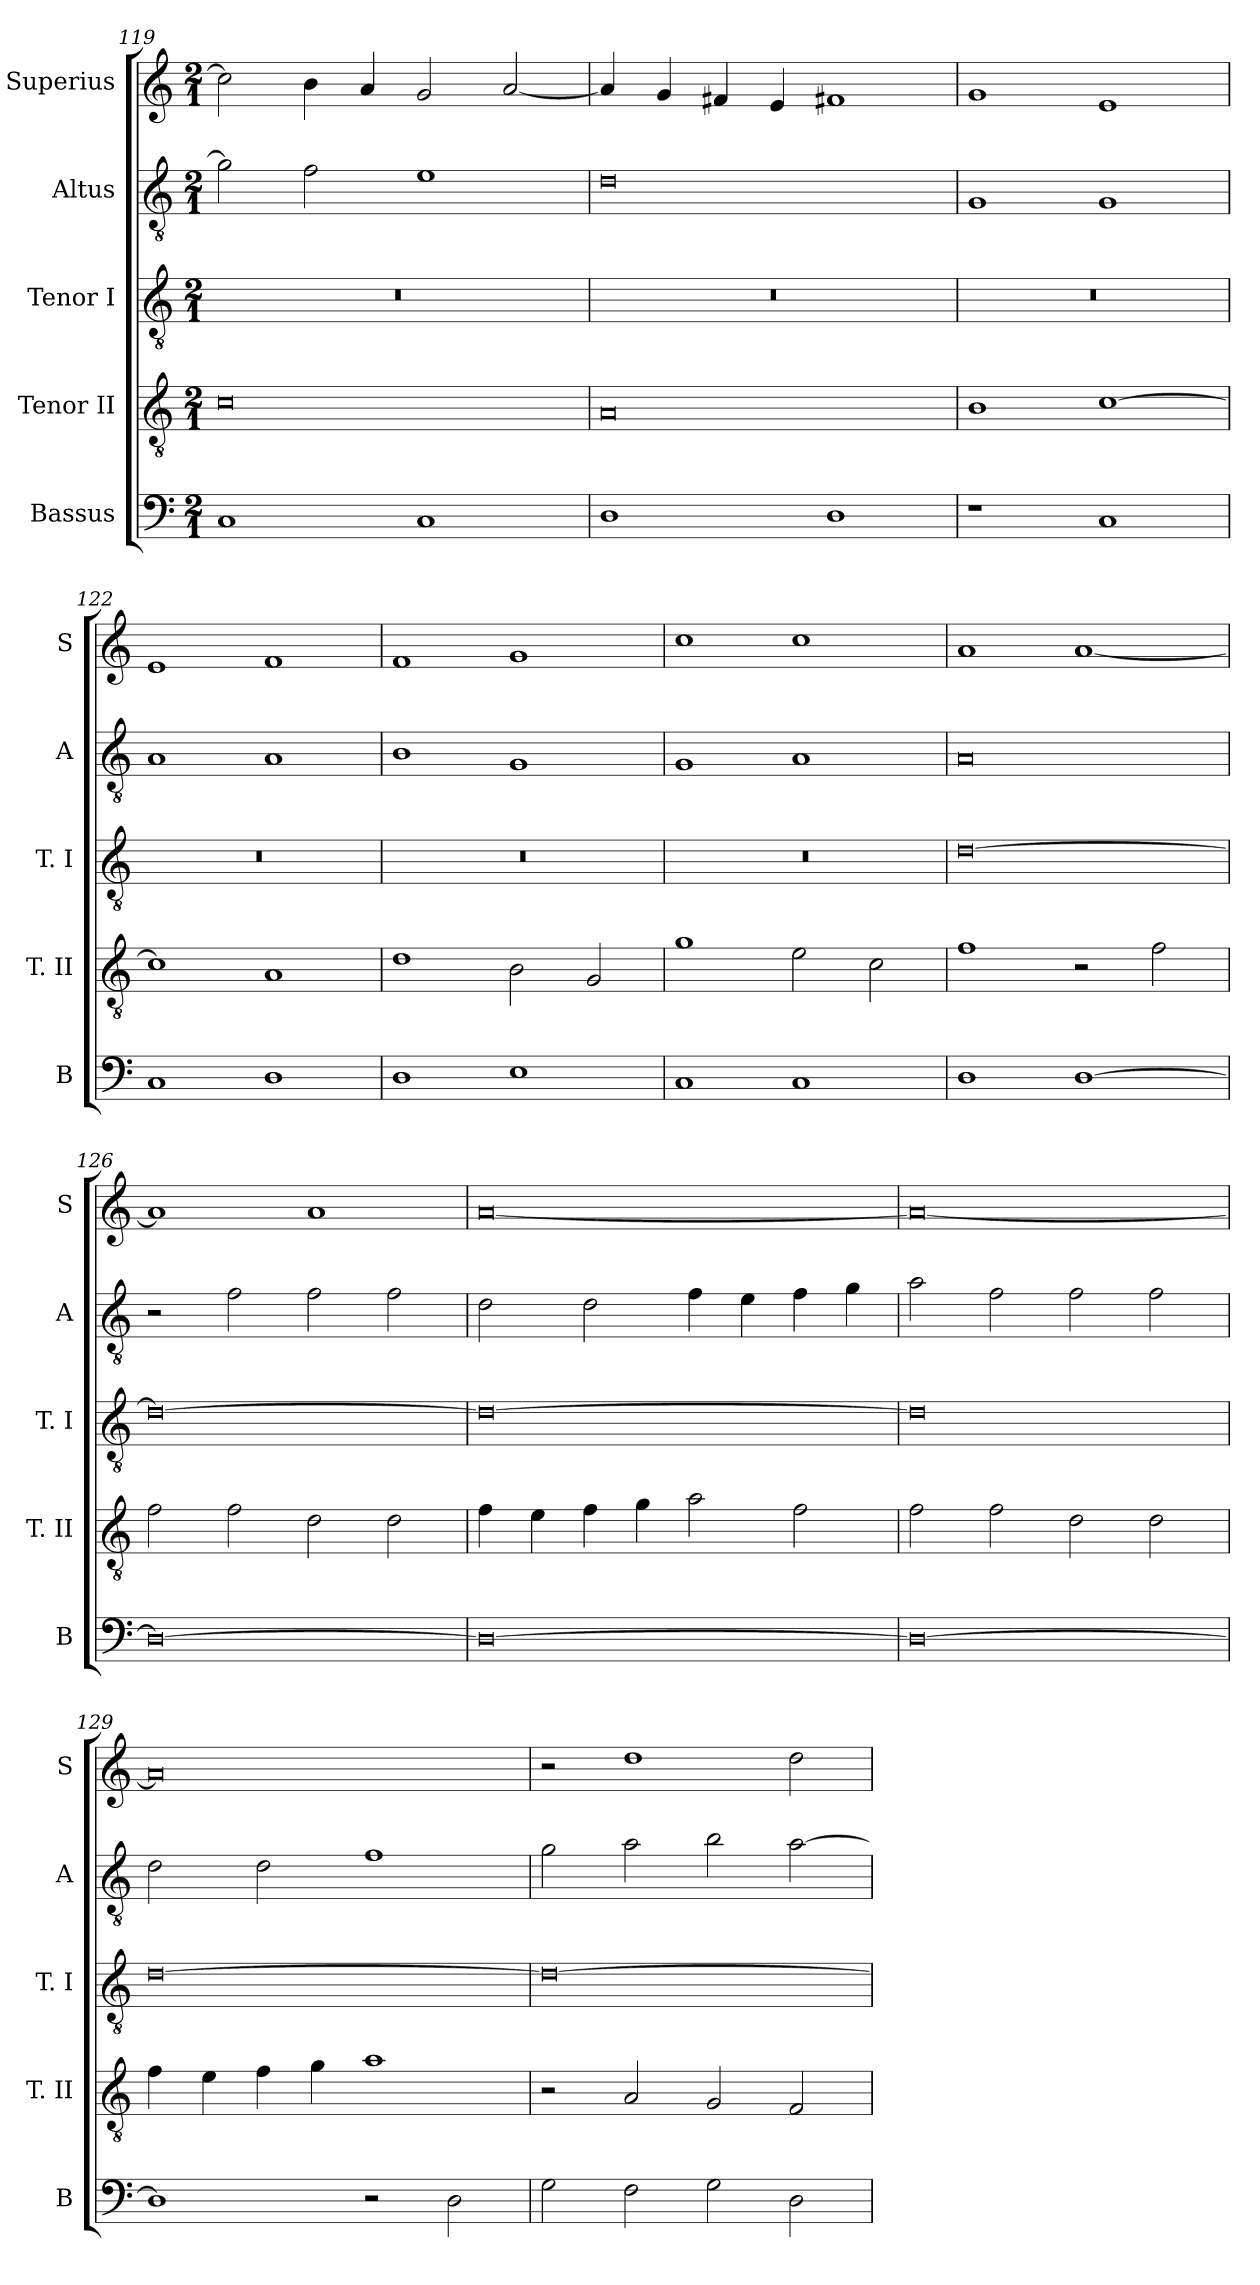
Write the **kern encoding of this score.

**kern	**kern	**kern	**kern	**kern
*part5	*part4	*part3	*part2	*part1
*staff5	*staff4	*staff3	*staff2	*staff1
*I"Bassus	*I"Tenor II	*I"Tenor I	*I"Altus	*I"Superius
*I'B	*I'T. II	*I'T. I	*I'A	*I'S
*clefF4	*clefGv2	*clefGv2	*clefGv2	*clefG2
*k[]	*k[]	*k[]	*k[]	*k[]
*C:	*C:	*C:	*C:	*C:
*M2/1	*M2/1	*M2/1	*M2/1	*M2/1
=119	=119	=119	=119	=119
1C	0c	0r	2g]	2cc]
.	.	.	2f	4b
.	.	.	.	4a
1C	.	.	1e	2g
.	.	.	.	[2a
=120	=120	=120	=120	=120
1D	0A	0r	0d	4a]
.	.	.	.	4g
.	.	.	.	4f#X
.	.	.	.	4e
1D	.	.	.	1f#X
=121	=121	=121	=121	=121
1r	1B	0r	1G	1g
1C	[1c	.	1G	1e
=122	=122	=122	=122	=122
1C	1c]	0r	1A	1e
1D	1A	.	1A	1f
=123	=123	=123	=123	=123
1D	1d	0r	1B	1f
1E	2B	.	1G	1g
.	2G	.	.	.
=124	=124	=124	=124	=124
1C	1g	0r	1G	1cc
1C	2e	.	1A	1cc
.	2c	.	.	.
=125	=125	=125	=125	=125
1D	1f	[0d	0A	1a
[1D	2r	.	.	[1a
.	2f	.	.	.
=126	=126	=126	=126	=126
0D_	2f	0d_	2r	1a]
.	2f	.	2f	.
.	2d	.	2f	1a
.	2d	.	2f	.
=127	=127	=127	=127	=127
0D_	4f	0d_	2d	[0a
.	4e	.	.	.
.	4f	.	2d	.
.	4g	.	.	.
.	2a	.	4f	.
.	.	.	4e	.
.	2f	.	4f	.
.	.	.	4g	.
=128	=128	=128	=128	=128
0D_	2f	0d]	2a	0a_
.	2f	.	2f	.
.	2d	.	2f	.
.	2d	.	2f	.
=129	=129	=129	=129	=129
1D]	4f	[0d	2d	0a]
.	4e	.	.	.
.	4f	.	2d	.
.	4g	.	.	.
2r	1a	.	1f	.
2D	.	.	.	.
=130	=130	=130	=130	=130
2G	2r	0d_	2g	2r
2F	2A	.	2a	1dd
2G	2G	.	2b	.
2D	2F	.	[2a	2dd
=	=	=	=	=
*-	*-	*-	*-	*-
